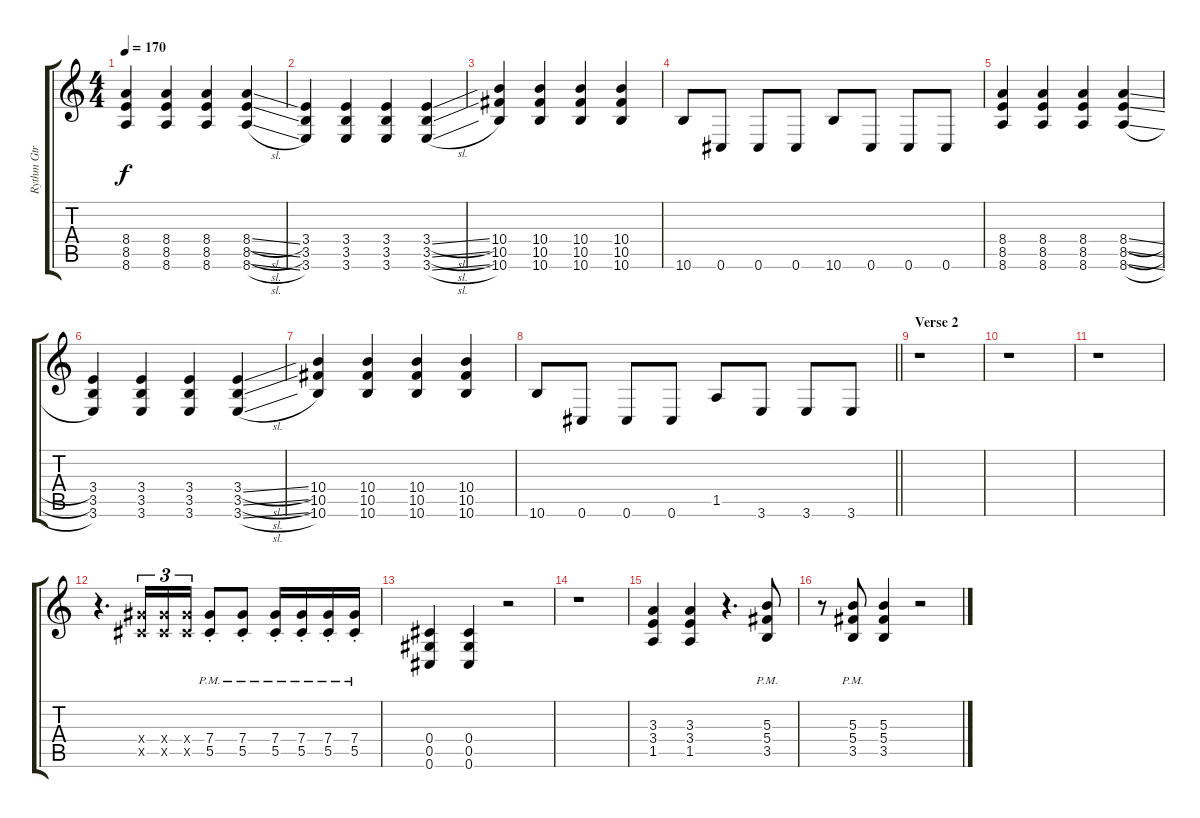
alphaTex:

\track ("Rythm Gtr R" "Rythm Gtr ") {instrument distortionguitar}
\staff {score tabs}
\tuning (Eb4 Bb3 Gb3 Db3 Ab2 Db2) {hide}
\ts (4 4)
\tempo 170
\clef g2
\ks c
(8.4 8.5 8.6).4{dy f} (8.4 8.5 8.6).4 (8.4 8.5 8.6).4 (8.4{sl} 8.5{sl} 8.6{sl}).4 |
(3.4 3.5 3.6).4 (3.4 3.5 3.6).4 (3.4 3.5 3.6).4 (3.4{sl} 3.5{sl} 3.6{sl}).4 |
(10.4 10.5 10.6).4 (10.4 10.5 10.6).4 (10.4 10.5 10.6).4 (10.4 10.5 10.6).4 |
10.6.8 0.6.8 0.6.8 0.6.8 10.6.8 0.6.8 0.6.8 0.6.8 |
(8.4 8.5 8.6).4 (8.4 8.5 8.6).4 (8.4 8.5 8.6).4 (8.4{sl} 8.5{sl} 8.6{sl}).4 |
(3.4 3.5 3.6).4 (3.4 3.5 3.6).4 (3.4 3.5 3.6).4 (3.4{sl} 3.5{sl} 3.6{sl}).4 |
(10.4 10.5 10.6).4 (10.4 10.5 10.6).4 (10.4 10.5 10.6).4 (10.4 10.5 10.6).4 |
\barLineRight lightlight
10.6.8 0.6.8 0.6.8 0.6.8 1.5.8 3.6.8 3.6.8 3.6.8 |
\section ("" "Verse 2")
r.1{volume 6} |
r.1 |
r.1 |
r.4{d} (7.4{x} 5.5{x}).16{tu (3 2)} (7.4{x} 5.5{x}).16{tu (3 2)} (7.4{x} 5.5{x}).16{tu (3 2)} (7.4{pm st} 5.5{pm st}).8 (7.4{pm st} 5.5{pm st}).8 (7.4{pm st} 5.5{pm st}).16 (7.4{pm st} 5.5{pm st}).16 (7.4{pm st} 5.5{pm st}).16 (7.4{pm st} 5.5{pm st}).16 |
(0.4 0.5 0.6).4{volume 13} (0.4 0.5 0.6).4 r.2 |
r.1 |
(3.3 3.4 1.5).4 (3.3 3.4 1.5).4 r.4{d} (5.3{pm} 5.4{pm} 3.5{pm}).8 |
r.8 (5.3{pm} 5.4{pm} 3.5{pm}).8 (5.3 5.4 3.5).4 r.2
